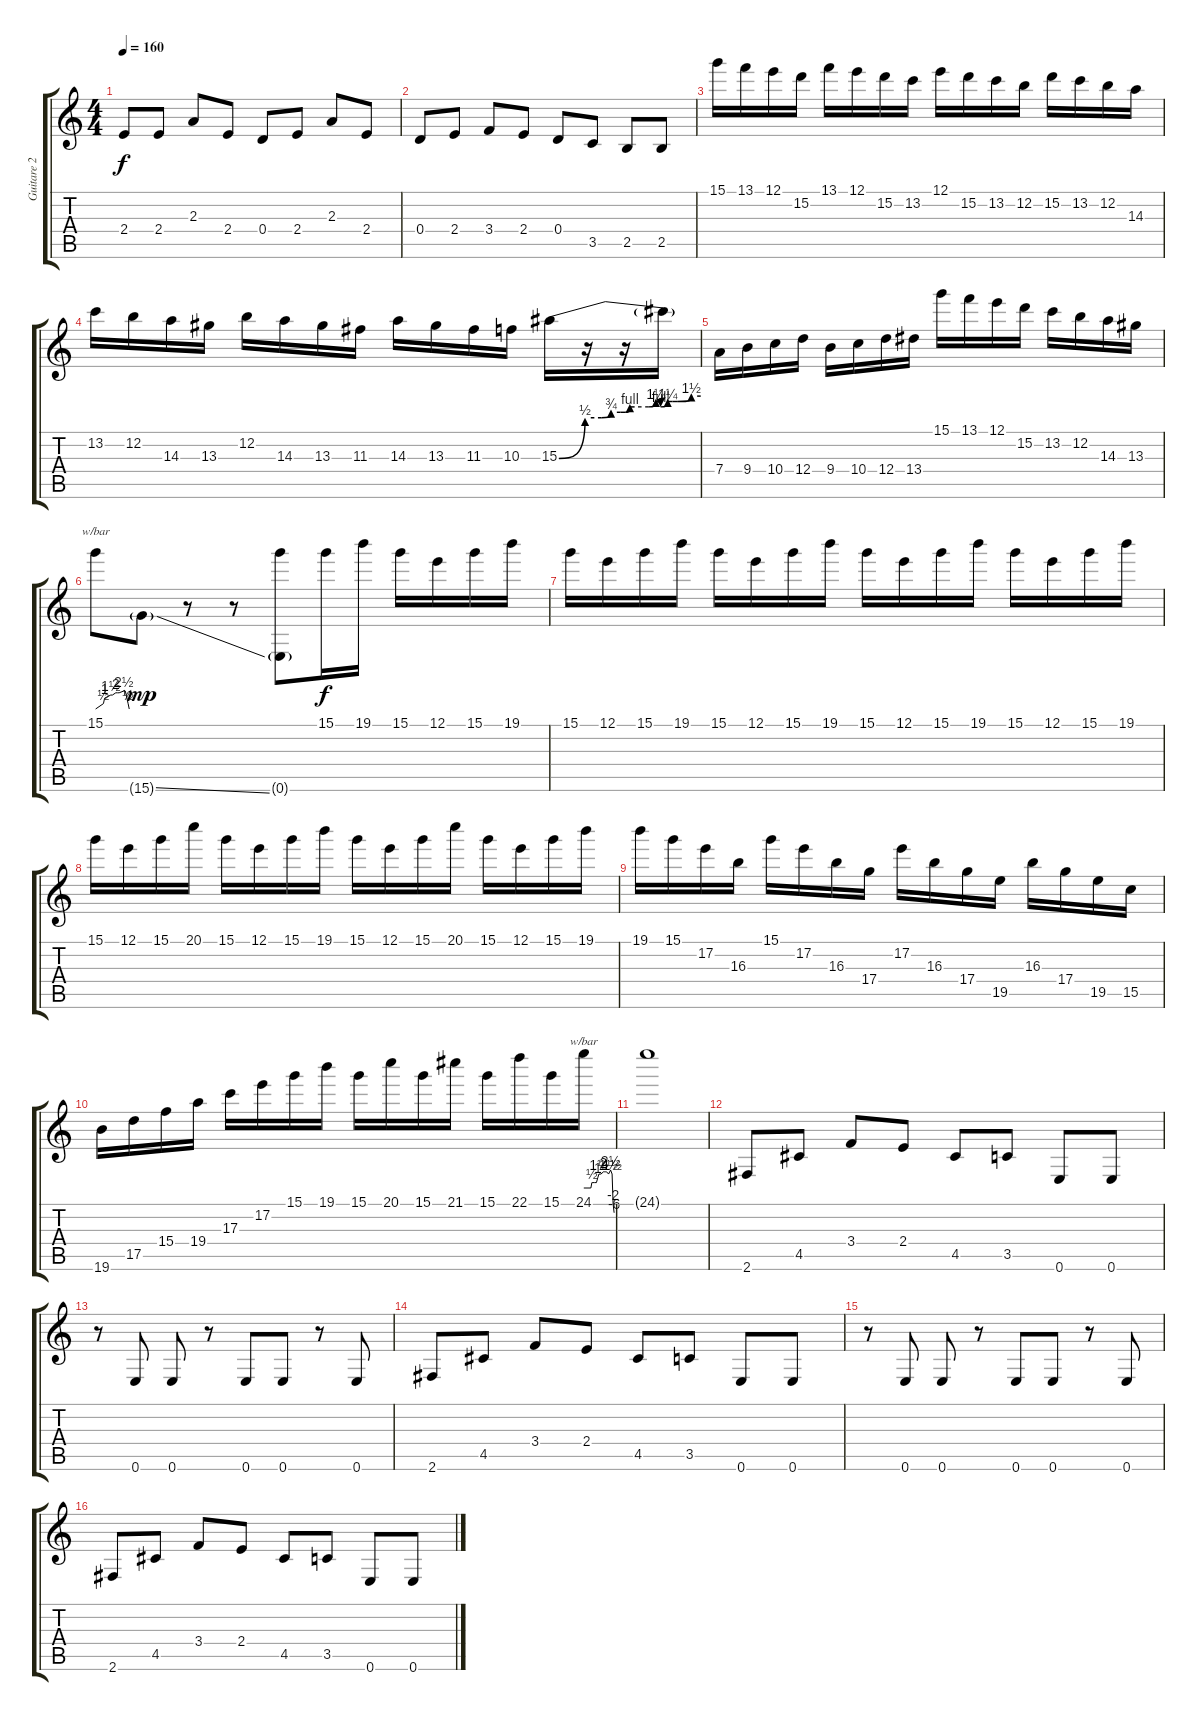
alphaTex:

\track ("Guitare 2" "Guitare 2") {instrument distortionguitar}
\staff {score tabs}
\tuning (E4 B3 G3 D3 A2 E2) {hide}
\ts (4 4)
\tempo 160
\clef g2
\ks c
2.4.8{dy f} 2.4.8 2.3.8 2.4.8 0.4.8 2.4.8 2.3.8 2.4.8 |
0.4.8 2.4.8 3.4.8 2.4.8 0.4.8 3.5.8 2.5.8 2.5.8 |
15.1.16{volume 16 balance 8} 13.1.16 12.1.16 15.2.16 13.1.16 12.1.16 15.2.16 13.2.16 12.1.16 15.2.16 13.2.16 12.2.16 15.2.16 13.2.16 12.2.16 14.3.16 |
13.2.16 12.2.16 14.3.16 13.3.16 12.2.16 14.3.16 13.3.16 11.3.16 14.3.16 13.3.16 11.3.16 10.3.16 15.3{be (custom 0 0 11 2 18 2 22 3 26 3 28 3 30 4 32 4 38 4 41 5 43 4 46 5 48 5 50 5 56 6 60 6)}.16 r.16 r.16 15.3{t}.16 |
7.4.16 9.4.16 10.4.16 12.4.16 9.4.16 10.4.16 12.4.16 13.4.16 15.1.16 13.1.16 12.1.16 15.2.16 13.2.16 12.2.16 14.3.16 13.3.16 |
15.1.8{tbe (custom default 0 0 14 2 16 4 27 6 30 6 36 8 39 8 42 8 50 10 53 10 58 2 60 0)} 15.6{ss g}.8{dy mp} r.8 r.8 (15.1{t} 0.6{g}).8 15.1.16{dy f} 19.1.16 15.1.16 12.1.16 15.1.16 19.1.16 |
15.1.16 12.1.16 15.1.16 19.1.16 15.1.16 12.1.16 15.1.16 19.1.16 15.1.16 12.1.16 15.1.16 19.1.16 15.1.16 12.1.16 15.1.16 19.1.16 |
15.1.16 12.1.16 15.1.16 20.1.16 15.1.16 12.1.16 15.1.16 19.1.16 15.1.16 12.1.16 15.1.16 20.1.16 15.1.16 12.1.16 15.1.16 19.1.16 |
19.1.16 15.1.16 17.2.16 16.3.16 15.1.16 17.2.16 16.3.16 17.4.16 17.2.16 16.3.16 17.4.16 19.5.16 16.3.16 17.4.16 19.5.16 15.5.16 |
19.6.16 17.5.16 15.4.16 19.4.16 17.3.16 17.2.16 15.1.16 19.1.16 15.1.16 20.1.16 15.1.16 21.1.16 15.1.16 22.1.16 15.1.16 24.1.16{tbe (custom default 0 0 14 0 16 2 18 2 21 2 25 2 28 4 30 6 34 6 39 8 41 8 43 8 45 8 49 6 53 10 56 6 58 -8 60 -24)} |
24.1{t}.1 |
2.6.8{volume 13 balance 12} 4.5.8 3.4.8 2.4.8 4.5.8 3.5.8 0.6.8 0.6.8 |
r.8 0.6.8 0.6.8 r.8 0.6.8 0.6.8 r.8 0.6.8 |
2.6.8 4.5.8 3.4.8 2.4.8 4.5.8 3.5.8 0.6.8 0.6.8 |
r.8 0.6.8 0.6.8 r.8 0.6.8 0.6.8 r.8 0.6.8 |
2.6.8 4.5.8 3.4.8 2.4.8 4.5.8 3.5.8 0.6.8 0.6.8
